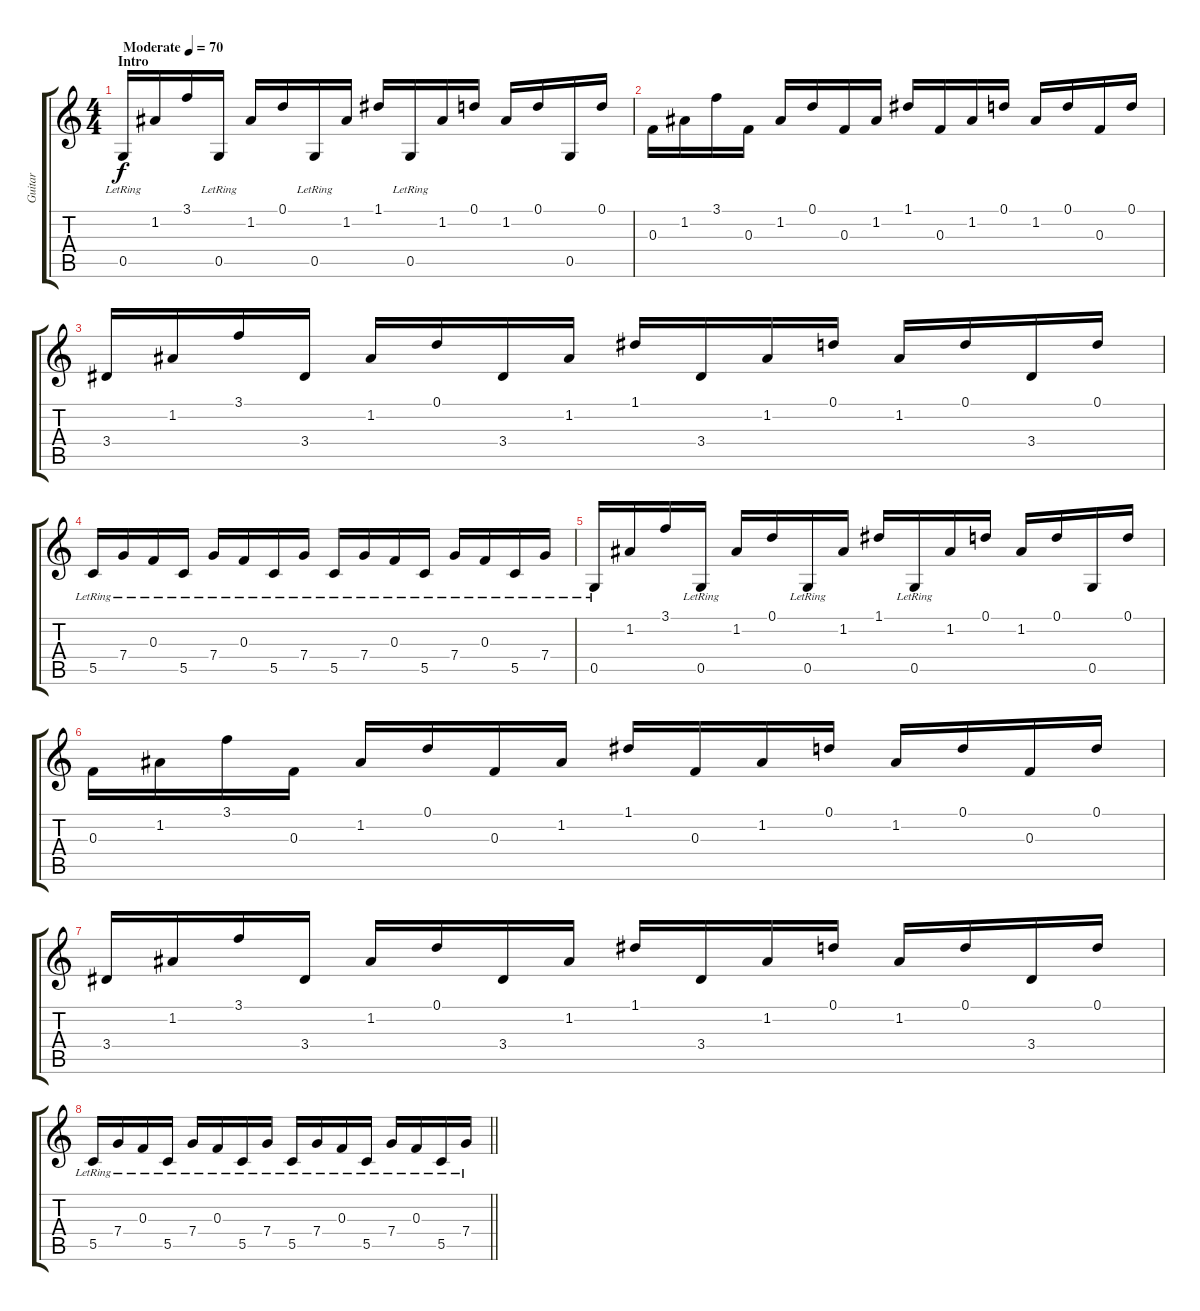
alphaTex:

\track ("Guitar" "Guitar") {instrument acousticguitarsteel}
\staff {score tabs}
\tuning (D4 A3 F3 C3 G2 D2) {hide}
\ts (4 4)
\section ("" "Intro")
\tempo (70 "Moderate")
\clef g2
\ks c
0.5{lr}.16{dy f instrument acousticguitarsteel} 1.2.16 3.1.16 0.5{lr}.16 1.2.16 0.1.16 0.5{lr}.16 1.2.16 1.1.16 0.5{lr}.16 1.2.16 0.1.16 1.2.16 0.1.16 0.5.16 0.1.16 |
0.3.16 1.2.16 3.1.16 0.3.16 1.2.16 0.1.16 0.3.16 1.2.16 1.1.16 0.3.16 1.2.16 0.1.16 1.2.16 0.1.16 0.3.16 0.1.16 |
3.4.16 1.2.16 3.1.16 3.4.16 1.2.16 0.1.16 3.4.16 1.2.16 1.1.16 3.4.16 1.2.16 0.1.16 1.2.16 0.1.16 3.4.16 0.1.16 |
5.5{lr}.16 7.4{lr}.16 0.3{lr}.16 5.5{lr}.16 7.4{lr}.16 0.3{lr}.16 5.5{lr}.16 7.4{lr}.16 5.5{lr}.16 7.4{lr}.16 0.3{lr}.16 5.5{lr}.16 7.4{lr}.16 0.3{lr}.16 5.5{lr}.16 7.4{lr}.16 |
0.5{lr}.16 1.2.16 3.1.16 0.5{lr}.16 1.2.16 0.1.16 0.5{lr}.16 1.2.16 1.1.16 0.5{lr}.16 1.2.16 0.1.16 1.2.16 0.1.16 0.5.16 0.1.16 |
0.3.16 1.2.16 3.1.16 0.3.16 1.2.16 0.1.16 0.3.16 1.2.16 1.1.16 0.3.16 1.2.16 0.1.16 1.2.16 0.1.16 0.3.16 0.1.16 |
3.4.16 1.2.16 3.1.16 3.4.16 1.2.16 0.1.16 3.4.16 1.2.16 1.1.16 3.4.16 1.2.16 0.1.16 1.2.16 0.1.16 3.4.16 0.1.16 |
\barLineRight lightlight
5.5{lr}.16 7.4{lr}.16 0.3{lr}.16 5.5{lr}.16 7.4{lr}.16 0.3{lr}.16 5.5{lr}.16 7.4{lr}.16 5.5{lr}.16 7.4{lr}.16 0.3{lr}.16 5.5{lr}.16 7.4{lr}.16 0.3{lr}.16 5.5{lr}.16 7.4{lr}.16
